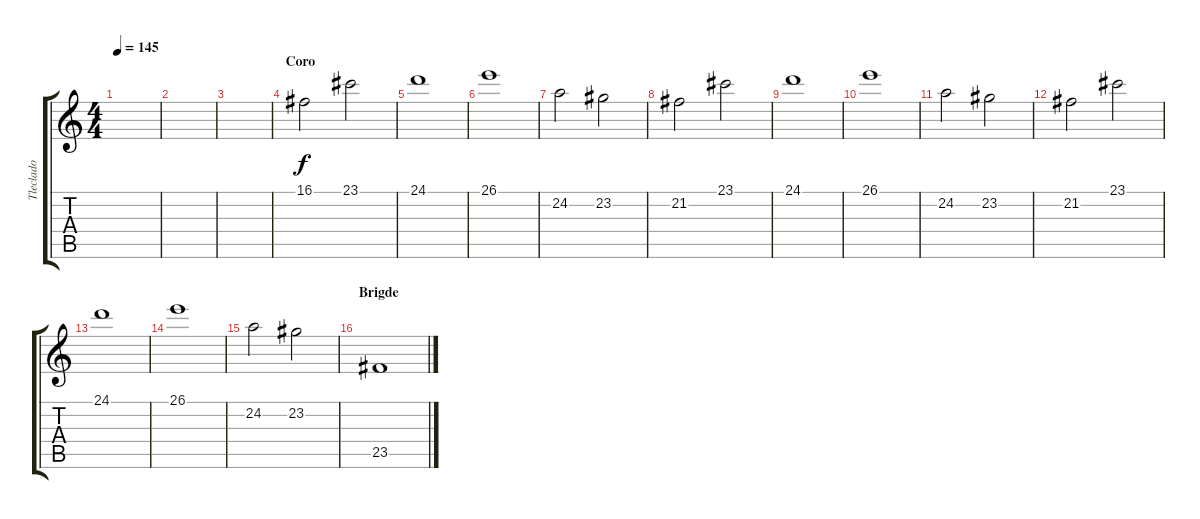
\track ("Tleclado" "Tleclado") {instrument stringensemble1}
\staff {score tabs}
\tuning (D4 A3 F3 C3 G2 C2) {hide}
\ts (4 4)
\tempo 145
\clef g2
\ks c
|
|
|
\section ("" "Coro")
16.1.2{dy f volume 10} 23.1.2 |
24.1.1 |
26.1.1 |
24.2.2 23.2.2 |
21.2.2{volume 10} 23.1.2 |
24.1.1 |
26.1.1 |
24.2.2 23.2.2 |
21.2.2{volume 10} 23.1.2 |
24.1.1 |
26.1.1 |
24.2.2 23.2.2 |
\section ("" "Brigde")
23.5.1
